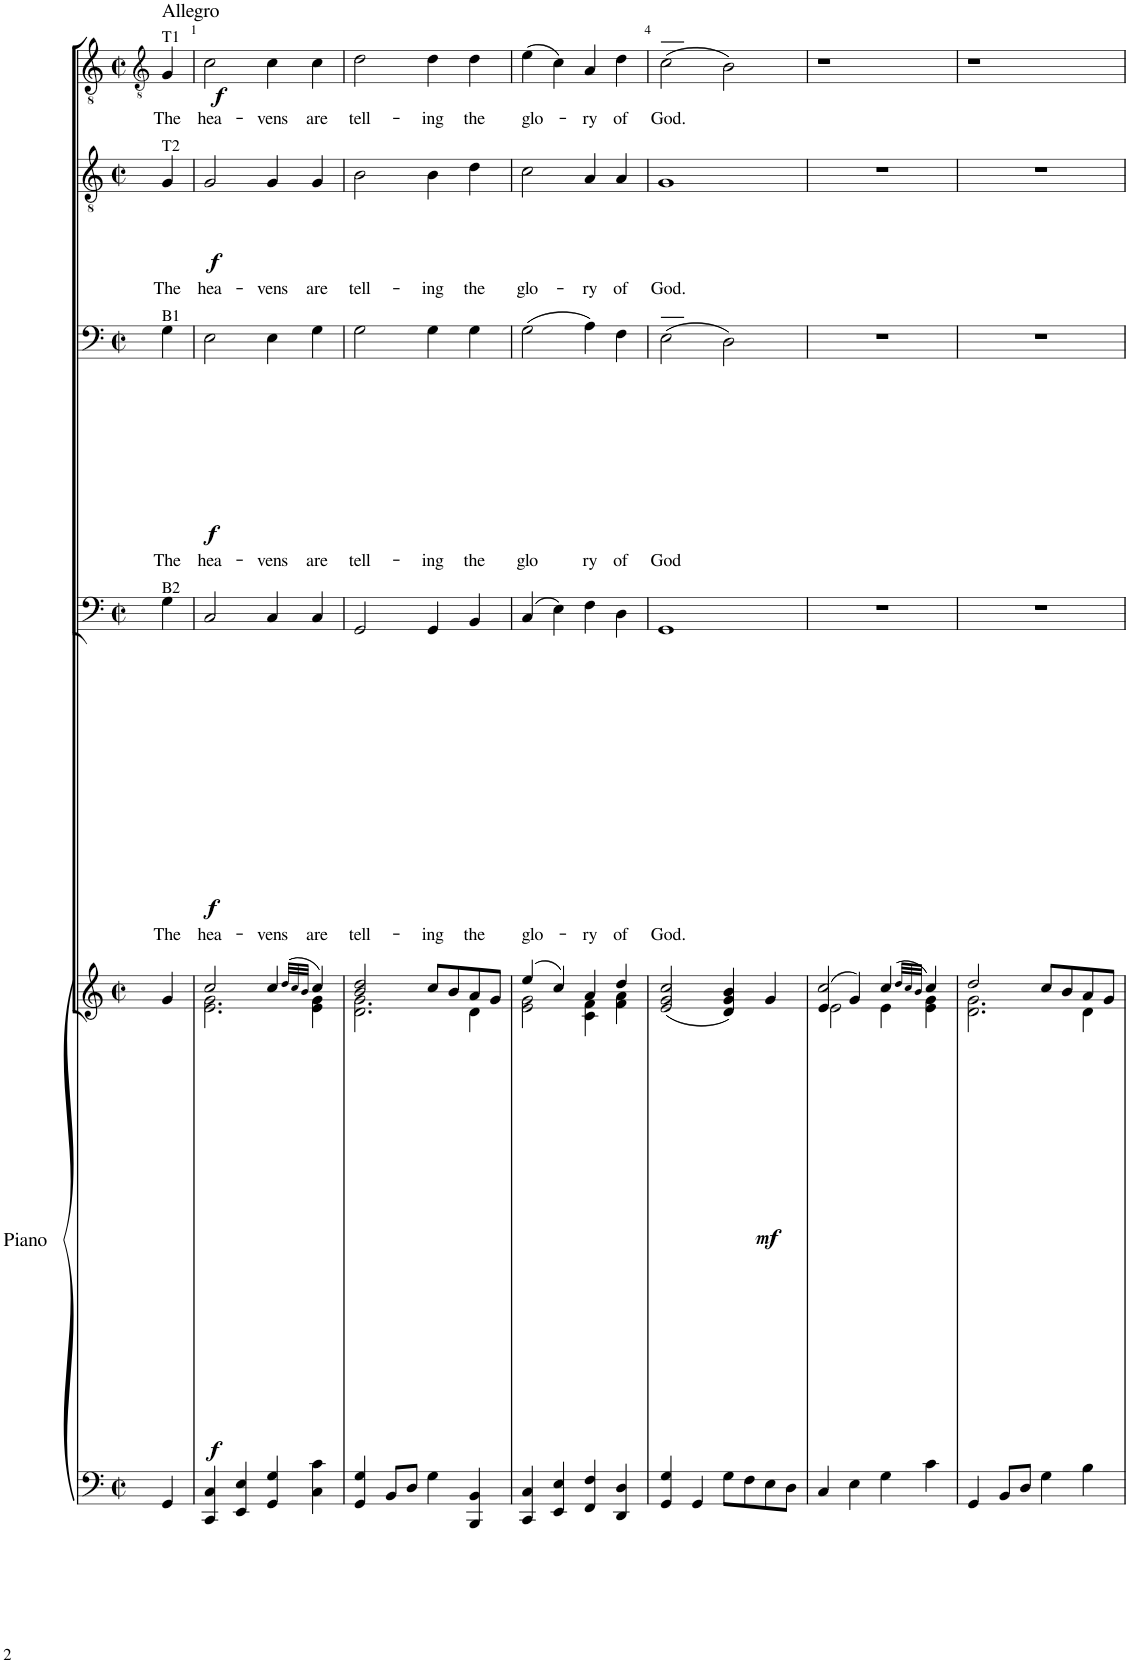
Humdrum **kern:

**kern	**kern	**dynam	**kern	**text	**dynam	**kern	**text	**dynam	**kern	**text	**dynam	**kern	**text	**dynam
*part5	*part5	*part5	*part4	*part4	*part4	*part3	*part3	*part3	*part2	*part2	*part2	*part1	*part1	*part1
*staff6	*staff5	*staff5/6	*staff4	*staff4	*staff4	*staff3	*staff3	*staff3	*staff2	*staff2	*staff2	*staff1	*staff1	*staff1
*I"Piano	*	*	*I"Bass	*	*	*I"Bass	*	*	*I"Tenor	*	*	*I"Bass	*	*
*I'Pno.	*	*	*I'B	*	*	*I'B	*	*	*I'T	*	*	*I'B	*	*
*clefF4	*clefG2	*	*clefF4	*	*	*clefF4	*	*	*clefGv2	*	*	*clefGv2	*	*
*k[]	*k[]	*	*k[]	*	*	*k[]	*	*	*k[]	*	*	*k[]	*	*
*M4/4	*M4/4	*	*M4/4	*	*	*M4/4	*	*	*M4/4	*	*	*M4/4	*	*
*met(c|)	*met(c|)	*	*met(c|)	*	*	*met(c|)	*	*	*met(c|)	*	*	*met(c|)	*	*
=	=	=	=	=	=	=	=	=	=	=	=	=	=	=
!	!	!	!	!	!	!	!	!	!	!	!	!LO:TX:a:t=T1	!	!
!	!	!	!	!	!	!	!	!	!	!	!	!LO:TX:a:t=Allegro	!	!
!	!	!	!	!	!	!	!	!	!LO:TX:a:t=T2	!	!	!	!	!
!	!	!	!	!	!	!LO:TX:a:t=B1	!	!	!	!	!	!	!	!
!	!	!	!LO:TX:a:t=B2	!	!	!	!	!	!	!	!	!	!	!
!	!	!LO:DY:b	!	!LO:LY:b	!LO:DY:b	!	!LO:LY:b	!LO:DY:b	!	!LO:LY:b	!LO:DY:b	!	!LO:LY:b	!LO:DY:b
4GG/	4g/	f	4G\	The	f	4G\	The	f	4G/	The	f	4G/	The	f
=1	=1	=1	=1	=1	=1	=1	=1	=1	=1	=1	=1	=1	=1	=1
*	*^	*	*	*	*	*	*	*	*	*	*	*	*	*
!	!	!	!	!	!LO:LY:b	!	!	!LO:LY:b	!	!	!LO:LY:b	!	!	!LO:LY:b	!
4CC/ 4C/	2cc/	2.e\ 2.g\	.	2C/	hea-	.	2E\	hea-	.	2G/	hea-	.	2c\	hea-	.
4EE/ 4E/	.	.	.	.	.	.	.	.	.	.	.	.	.	.	.
!	!	!	!	!	!LO:LY:b	!	!	!LO:LY:b	!	!	!LO:LY:b	!	!	!LO:LY:b	!
4GG/ 4G/	4cc/	.	.	4C/	-vens	.	4E\	-vens	.	4G/	-vens	.	4c\	-vens	.
.	(32qdd/LLL	.	.	.	.	.	.	.	.	.	.	.	.	.	.
.	32qcc/	.	.	.	.	.	.	.	.	.	.	.	.	.	.
.	32qb/JJJ	.	.	.	.	.	.	.	.	.	.	.	.	.	.
!	!	!	!	!	!LO:LY:b	!	!	!LO:LY:b	!	!	!LO:LY:b	!	!	!LO:LY:b	!
4C\ 4c\	4cc/)	4e\ 4g\	.	4C/	are	.	4G\	are	.	4G/	are	.	4c\	are	.
=2	=2	=2	=2	=2	=2	=2	=2	=2	=2	=2	=2	=2	=2	=2	=2
!	!	!	!	!	!LO:LY:b	!	!	!LO:LY:b	!	!	!LO:LY:b	!	!	!LO:LY:b	!
4GG/ 4G/	2b/ 2dd/	2.d\ 2.g\	.	2GG/	tell-	.	2G\	tell-	.	2B\	tell-	.	2d\	tell-	.
8BB/L	.	.	.	.	.	.	.	.	.	.	.	.	.	.	.
8D/J	.	.	.	.	.	.	.	.	.	.	.	.	.	.	.
!	!	!	!	!	!LO:LY:b	!	!	!LO:LY:b	!	!	!LO:LY:b	!	!	!LO:LY:b	!
4G\	8cc/L	.	.	4GG/	-ing	.	4G\	-ing	.	4B\	-ing	.	4d\	-ing	.
.	8b/	.	.	.	.	.	.	.	.	.	.	.	.	.	.
!	!	!	!	!	!LO:LY:b	!	!	!LO:LY:b	!	!	!LO:LY:b	!	!	!LO:LY:b	!
4BBB/ 4BB/	8a/	4d\	.	4BB/	the	.	4G\	the	.	4d\	the	.	4d\	the	.
.	8g/J	.	.	.	.	.	.	.	.	.	.	.	.	.	.
=3	=3	=3	=3	=3	=3	=3	=3	=3	=3	=3	=3	=3	=3	=3	=3
!	!	!	!	!	!LO:LY:b	!	!	!LO:LY:b	!	!	!LO:LY:b	!	!	!LO:LY:b	!
4CC/ 4C/	(4ee/	2e\ 2g\	.	(4C/	glo-	.	(2G\	glo	.	2c\	glo-	.	(4e\	glo-	.
4EE/ 4E/	4cc/)	.	.	4E\)	.	.	.	.	.	.	.	.	4c\)	.	.
!	!	!	!	!	!LO:LY:b	!	!	!LO:LY:b	!	!	!LO:LY:b	!	!	!LO:LY:b	!
4FF/ 4F/	4a/	4c\ 4f\	.	4F\	-ry	.	4A\)	ry	.	4A/	-ry	.	4A/	-ry	.
!	!	!	!	!	!LO:LY:b	!	!	!LO:LY:b	!	!	!LO:LY:b	!	!	!LO:LY:b	!
4DD/ 4D/	4dd/	4f\ 4a\	.	4D\	of	.	4F\	of	.	4A/	of	.	4d\	of	.
=4	=4	=4	=4	=4	=4	=4	=4	=4	=4	=4	=4	=4	=4	=4	=4
!	!	!	!	!	!LO:LY:b	!	!	!LO:LY:b	!	!	!LO:LY:b	!	!	!LO:LY:b	!
*	*v	*v	*	*	*	*	*	*	*	*	*	*	*	*	*
4GG/ 4G/	(2e/ 2g/ 2cc/	.	1GG	God.	.	(2E\	God	.	1G	God.	.	(2c\	God.	.
4GG/	.	.	.	.	.	.	.	.	.	.	.	.	.	.
8G\L	4d/ 4g/ 4b/)	.	.	.	.	2D\)	.	.	.	.	.	2B\)	.	.
8F\	.	.	.	.	.	.	.	.	.	.	.	.	.	.
!	!	!LO:DY:b	!	!	!	!	!	!	!	!	!	!	!	!
8E\	4g/	mf	.	.	.	.	.	.	.	.	.	.	.	.
8D\J	.	.	.	.	.	.	.	.	.	.	.	.	.	.
=5	=5	=5	=5	=5	=5	=5	=5	=5	=5	=5	=5	=5	=5	=5
*	*^	*	*	*	*	*	*	*	*	*	*	*	*	*
*	*	*^	*	*	*	*	*	*	*	*	*	*	*	*	*
4C/	(4e/	2e\	2cc/	.	1r	.	.	1r	.	.	1r	.	.	1r	.	.
4E\	4g/)	.	.	.	.	.	.	.	.	.	.	.	.	.	.	.
4G\	4cc/	4e\	2ryy	.	.	.	.	.	.	.	.	.	.	.	.	.
.	(32qdd/LLL	.	.	.	.	.	.	.	.	.	.	.	.	.	.	.
.	32qcc/	.	.	.	.	.	.	.	.	.	.	.	.	.	.	.
.	32qb/JJJ	.	.	.	.	.	.	.	.	.	.	.	.	.	.	.
4c\	4cc/)	4e\ 4g\	.	.	.	.	.	.	.	.	.	.	.	.	.	.
*	*	*v	*v	*	*	*	*	*	*	*	*	*	*	*	*	*
=6	=6	=6	=6	=6	=6	=6	=6	=6	=6	=6	=6	=6	=6	=6	=6
4GG/	2dd/	2.d\ 2.g\	.	1r	.	.	1r	.	.	1r	.	.	1r	.	.
8BB/L	.	.	.	.	.	.	.	.	.	.	.	.	.	.	.
8D/J	.	.	.	.	.	.	.	.	.	.	.	.	.	.	.
4G\	8cc/L	.	.	.	.	.	.	.	.	.	.	.	.	.	.
.	8b/	.	.	.	.	.	.	.	.	.	.	.	.	.	.
4B\	8a/	4d\	.	.	.	.	.	.	.	.	.	.	.	.	.
.	8g/J	.	.	.	.	.	.	.	.	.	.	.	.	.	.
*	*v	*v	*	*	*	*	*	*	*	*	*	*	*	*	*
=	=	=	=	=	=	=	=	=	=	=	=	=	=	=
*-	*-	*-	*-	*-	*-	*-	*-	*-	*-	*-	*-	*-	*-	*-
